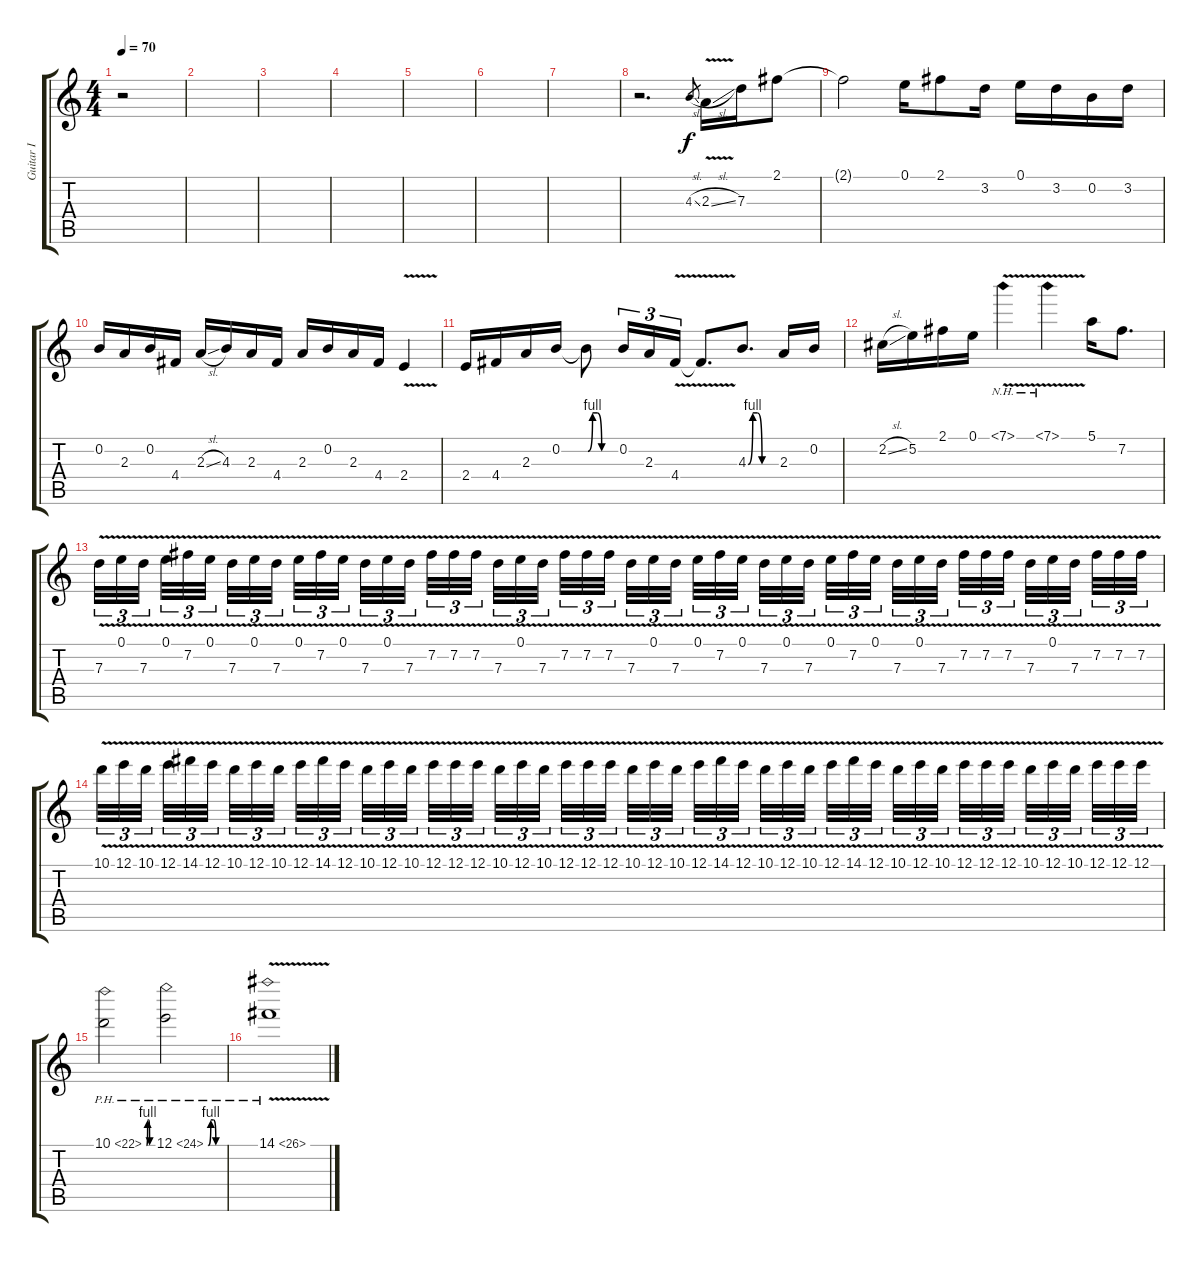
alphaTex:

\track ("Guitar I" "Guitar I") {instrument distortionguitar}
\staff {score tabs}
\tuning (E4 B3 G3 D3 A2 E2) {hide}
\ts (4 4)
\tempo 70
\clef g2
\ks c
r.2{dy f} |
|
|
|
|
|
|
r.2{d volume 14 instrument distortionguitar} 4.3{sl}.8{gr} 2.3{v sl}.16 7.3.16 2.1.8 |
2.1{t}.2 0.1.16 2.1.8 3.2.16 0.1.16 3.2.16 0.2.16 3.2.16 |
0.2.16 2.3.16 0.2.16 4.4.16 2.3{sl}.16 4.3.16 2.3.16 4.4.16 2.3.16 0.2.16 2.3.16 4.4.16 2.4{v}.4 |
2.4.16 4.4.16 2.3.16 0.2.16 0.2{be (custom 0 0 10 4 20 4 30 0 60 0) t}.8 0.2.16{tu (3 2)} 2.3.16{tu (3 2)} 4.4{v}.16{tu (3 2)} 4.4{t}.8{d} 4.3{be (custom 0 0 10 4 20 4 30 0 60 0)}.8{d} 2.3.16 0.2.16 |
2.2{sl}.16 5.2.16 2.1.16 0.1.16 7.1{nh v}.4 7.1{nh v}.4 5.1.16 7.2.8{d} |
7.3{v}.32{tu (3 2)} 0.1{v}.32{tu (3 2)} 7.3{v}.32{tu (3 2) beam splitsecondary} 0.1{v}.32{tu (3 2)} 7.2{v}.32{tu (3 2)} 0.1{v}.32{tu (3 2) beam splitsecondary} 7.3{v}.32{tu (3 2)} 0.1{v}.32{tu (3 2)} 7.3{v}.32{tu (3 2) beam splitsecondary} 0.1{v}.32{tu (3 2)} 7.2{v}.32{tu (3 2)} 0.1{v}.32{tu (3 2)} 7.3{v}.32{tu (3 2)} 0.1{v}.32{tu (3 2)} 7.3{v}.32{tu (3 2) beam splitsecondary} 7.2{v}.32{tu (3 2)} 7.2{v}.32{tu (3 2)} 7.2{v}.32{tu (3 2) beam splitsecondary} 7.3{v}.32{tu (3 2)} 0.1{v}.32{tu (3 2)} 7.3{v}.32{tu (3 2) beam splitsecondary} 7.2{v}.32{tu (3 2)} 7.2{v}.32{tu (3 2)} 7.2{v}.32{tu (3 2)} 7.3{v}.32{tu (3 2)} 0.1{v}.32{tu (3 2)} 7.3{v}.32{tu (3 2) beam splitsecondary} 0.1{v}.32{tu (3 2)} 7.2{v}.32{tu (3 2)} 0.1{v}.32{tu (3 2) beam splitsecondary} 7.3{v}.32{tu (3 2)} 0.1{v}.32{tu (3 2)} 7.3{v}.32{tu (3 2) beam splitsecondary} 0.1{v}.32{tu (3 2)} 7.2{v}.32{tu (3 2)} 0.1{v}.32{tu (3 2)} 7.3{v}.32{tu (3 2)} 0.1{v}.32{tu (3 2)} 7.3{v}.32{tu (3 2) beam splitsecondary} 7.2{v}.32{tu (3 2)} 7.2{v}.32{tu (3 2)} 7.2{v}.32{tu (3 2) beam splitsecondary} 7.3{v}.32{tu (3 2)} 0.1{v}.32{tu (3 2)} 7.3{v}.32{tu (3 2) beam splitsecondary} 7.2{v}.32{tu (3 2)} 7.2{v}.32{tu (3 2)} 7.2{v}.32{tu (3 2)} |
10.1{v}.32{tu (3 2)} 12.1{v}.32{tu (3 2)} 10.1{v}.32{tu (3 2) beam splitsecondary} 12.1{v}.32{tu (3 2)} 14.1{v}.32{tu (3 2)} 12.1{v}.32{tu (3 2) beam splitsecondary} 10.1{v}.32{tu (3 2)} 12.1{v}.32{tu (3 2)} 10.1{v}.32{tu (3 2) beam splitsecondary} 12.1{v}.32{tu (3 2)} 14.1{v}.32{tu (3 2)} 12.1{v}.32{tu (3 2)} 10.1{v}.32{tu (3 2)} 12.1{v}.32{tu (3 2)} 10.1{v}.32{tu (3 2) beam splitsecondary} 12.1{v}.32{tu (3 2)} 12.1{v}.32{tu (3 2)} 12.1{v}.32{tu (3 2) beam splitsecondary} 10.1{v}.32{tu (3 2)} 12.1{v}.32{tu (3 2)} 10.1{v}.32{tu (3 2) beam splitsecondary} 12.1{v}.32{tu (3 2)} 12.1{v}.32{tu (3 2)} 12.1{v}.32{tu (3 2)} 10.1{v}.32{tu (3 2)} 12.1{v}.32{tu (3 2)} 10.1{v}.32{tu (3 2) beam splitsecondary} 12.1{v}.32{tu (3 2)} 14.1{v}.32{tu (3 2)} 12.1{v}.32{tu (3 2) beam splitsecondary} 10.1{v}.32{tu (3 2)} 12.1{v}.32{tu (3 2)} 10.1{v}.32{tu (3 2) beam splitsecondary} 12.1{v}.32{tu (3 2)} 14.1{v}.32{tu (3 2)} 12.1{v}.32{tu (3 2)} 10.1{v}.32{tu (3 2)} 12.1{v}.32{tu (3 2)} 10.1{v}.32{tu (3 2) beam splitsecondary} 12.1{v}.32{tu (3 2)} 12.1{v}.32{tu (3 2)} 12.1{v}.32{tu (3 2) beam splitsecondary} 10.1{v}.32{tu (3 2)} 12.1{v}.32{tu (3 2)} 10.1{v}.32{tu (3 2) beam splitsecondary} 12.1{v}.32{tu (3 2)} 12.1{v}.32{tu (3 2)} 12.1{v}.32{tu (3 2)} |
10.1{be (custom 0 0 10 4 20 4 30 0 60 0) ph 12}.2 12.1{be (custom 0 0 10 4 20 4 30 0 60 0) ph 12}.2 |
14.1{ph 12 v}.1
